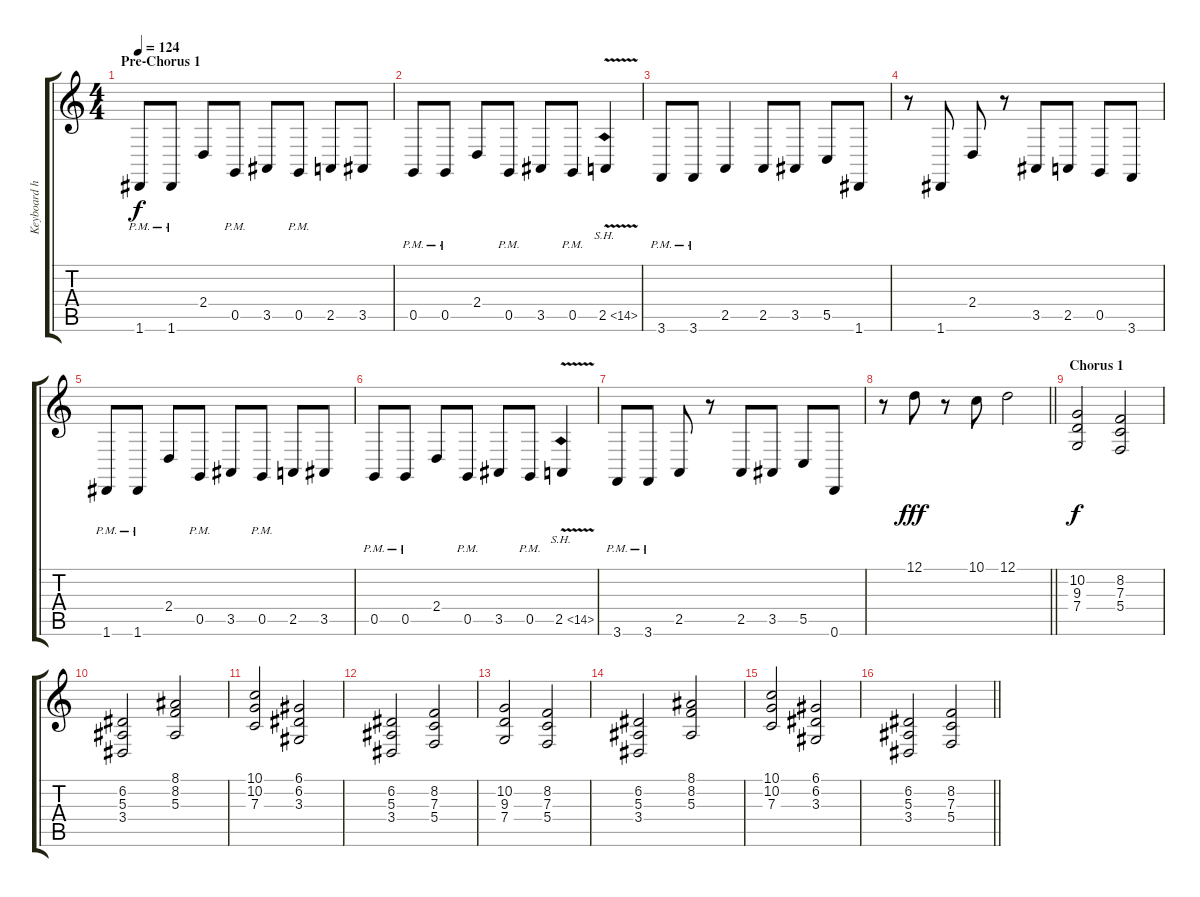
\track ("Keyboard high octave" "Keyboard h") {instrument stringensemble2}
\staff {score tabs}
\tuning (D4 A3 F3 C3 G2 D2) {hide}
\ts (4 4)
\section ("" "Pre-Chorus 1")
\tempo 124
\clef g2
\ks c
1.6{pm}.8{dy f} 1.6{pm}.8 2.4.8 0.5{pm}.8 3.5.8 0.5{pm}.8 2.5.8 3.5.8 |
0.5{pm}.8 0.5{pm}.8 2.4.8 0.5{pm}.8 3.5.8 0.5{pm}.8 2.5{sh 12 v}.4 |
3.6{pm}.8 3.6{pm}.8 2.5.4 2.5.8 3.5.8 5.5.8 1.6.8 |
r.8 1.6.8 2.4.8 r.8 3.5.8 2.5.8 0.5.8 3.6.8 |
1.6{pm}.8 1.6{pm}.8 2.4.8 0.5{pm}.8 3.5.8 0.5{pm}.8 2.5.8 3.5.8 |
0.5{pm}.8 0.5{pm}.8 2.4.8 0.5{pm}.8 3.5.8 0.5{pm}.8 2.5{sh 12 v}.4 |
3.6{pm}.8 3.6{pm}.8 2.5.8 r.8 2.5.8 3.5.8 5.5.8 0.6.8 |
\barLineRight lightlight
r.8 12.1.8{dy fff} r.8 10.1.8 12.1.2 |
\section ("" "Chorus 1")
(10.2 9.3 7.4).2{dy f} (8.2 7.3 5.4).2 |
(6.2 5.3 3.4).2 (8.1 8.2 5.3).2 |
(10.1 10.2 7.3).2 (6.1 6.2 3.3).2 |
(6.2 5.3 3.4).2 (8.2 7.3 5.4).2 |
(10.2 9.3 7.4).2 (8.2 7.3 5.4).2 |
(6.2 5.3 3.4).2 (8.1 8.2 5.3).2 |
(10.1 10.2 7.3).2 (6.1 6.2 3.3).2 |
\barLineRight lightlight
(6.2 5.3 3.4).2 (8.2 7.3 5.4).2
